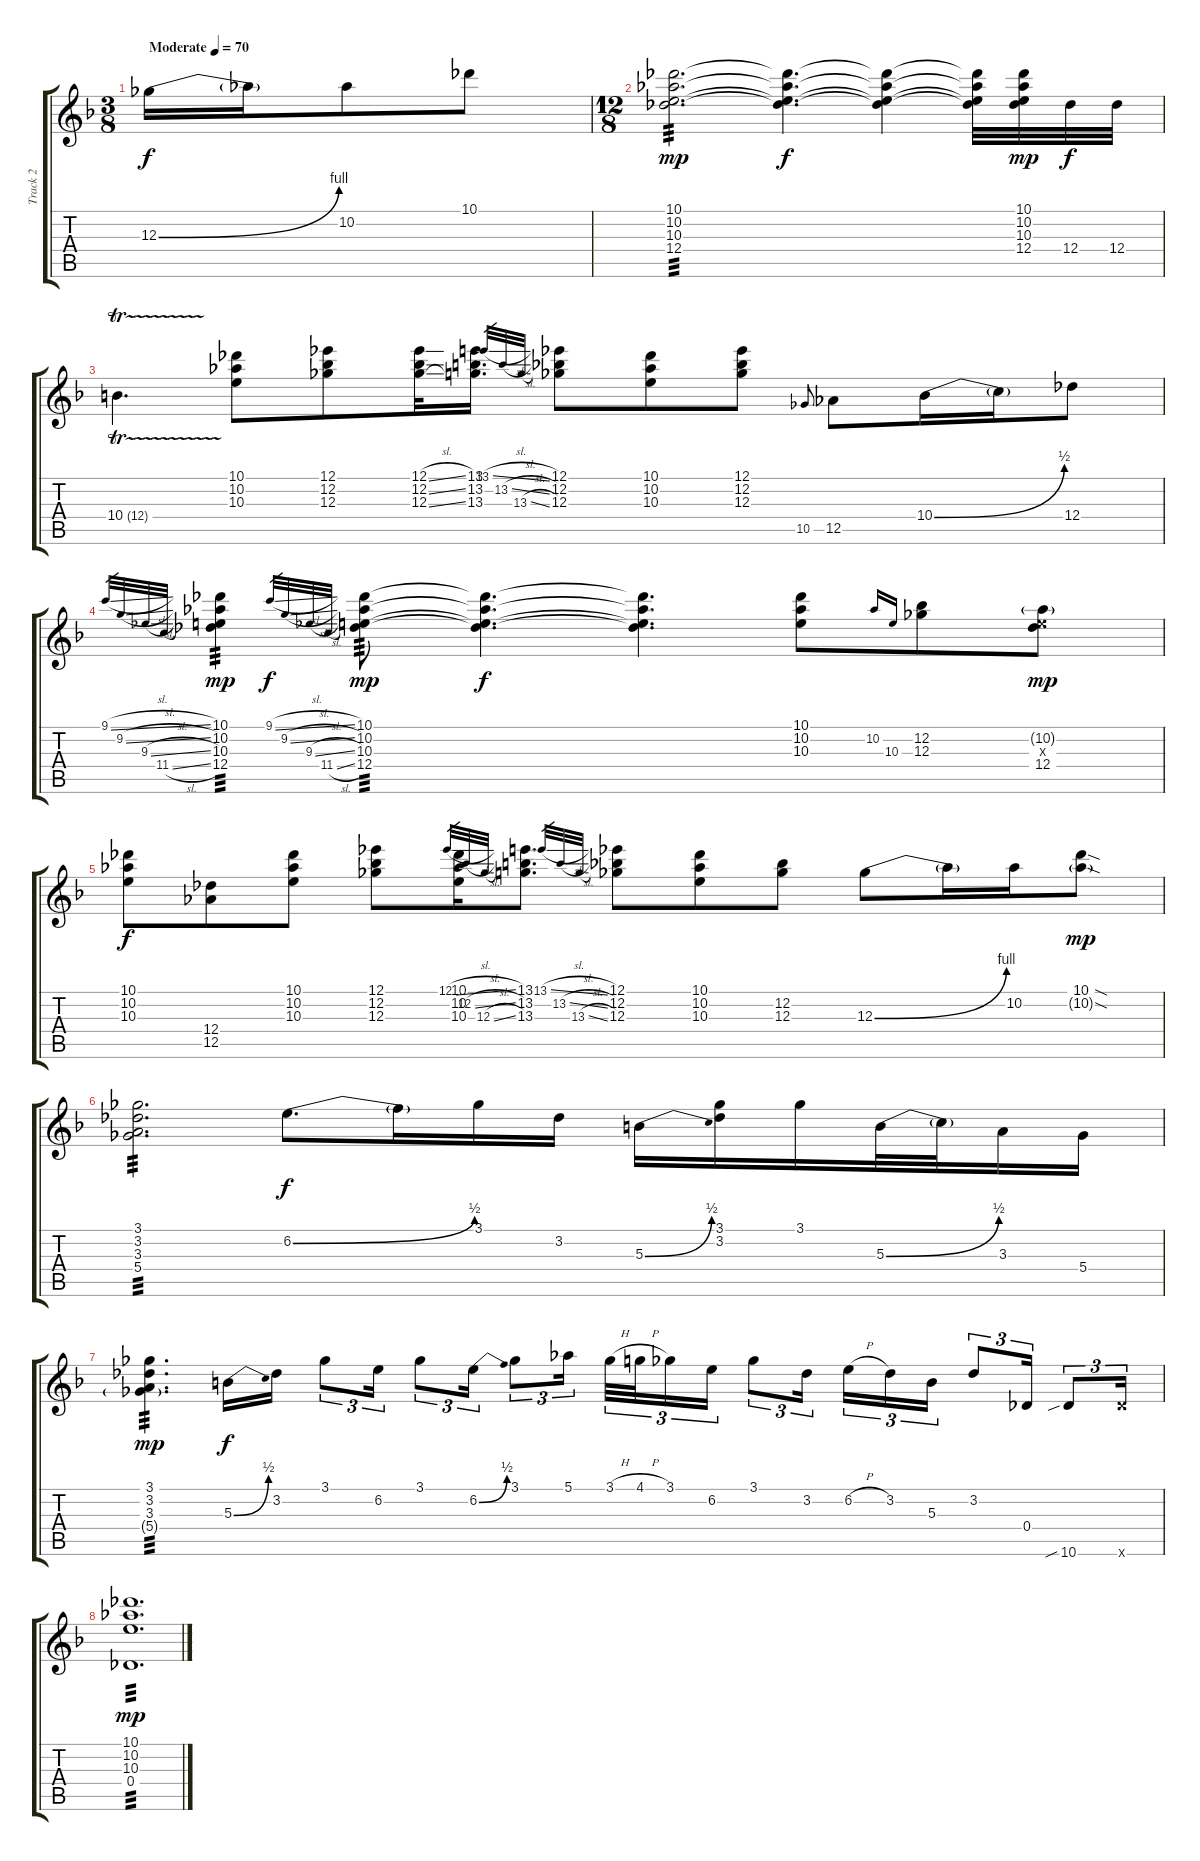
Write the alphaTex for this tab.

\track ("Track 2" "Track 2") {instrument electricguitarjazz}
\staff {score tabs}
\tuning (Eb4 Bb3 Gb3 Db3 Ab2 Eb2) {hide}
\ts (3 8)
\tempo (70 "Moderate")
\clef g2
\ks dminor
12.3{be (bend 0 0 60 4)}.16{dy f instrument electricguitarjazz} 12.3{t}.16 10.2.8 10.1.8 |
\ts (12 8)
(10.1 10.2 10.3 12.4).2{d tp 3 dy mp} (10.1{t} 10.2{t} 10.3{t} 12.4{t}).4{d dy f} (10.1{t} 10.2{t} 10.3{t} 12.4{t}).4 (10.1{t} 10.2{t} 10.3{t} 12.4{t}).32 (10.1 10.2 10.3 12.4).32{dy mp} 12.4.32{dy f} 12.4.32 |
10.4{tr (12 64)}.4{d} (10.1 10.2 10.3).8 (12.1 12.2 12.3).8 (12.1{sl} 12.2{sl} 12.3{sl}).32 (13.1 13.2 13.3).16{d} 13.1{sl}.32{gr} 13.2{sl}.32{gr} 13.3{sl}.32{gr} (12.1 12.2 12.3).8 (10.1 10.2 10.3).8 (12.1 12.2 12.3).8 10.5.8{gr onbeat} 12.5.8 10.4{be (bend 0 0 60 2)}.16 10.4{t}.16 12.4.8 |
9.1{sl}.32{gr} 9.2{sl}.32{gr} 9.3{sl}.32{gr} 11.4{sl}.32{gr} (10.1 10.2 10.3 12.4).4{tp 3 dy mp} 9.1{sl}.32{gr dy f} 9.2{sl}.32{gr} 9.3{sl}.32{gr} 11.4{sl}.32{gr} (10.1 10.2 10.3 12.4).8{tp 3 dy mp} (10.1{t} 10.2{t} 10.3{t} 12.4{t}).4{d dy f} (10.1{t} 10.2{t} 10.3{t} 12.4{t}).4{d} (10.1 10.2 10.3).8 10.2.16{gr onbeat} 10.3.16{gr onbeat} (12.2 12.3).8 (10.2{g} 10.3{x} 12.4).8{dy mp} |
(10.1 10.2 10.3).8{dy f} (12.4 12.5).8 (10.1 10.2 10.3).8 (12.1 12.2 12.3).8 (10.1 10.2 10.3).16 12.1{sl}.32{gr} 12.2{sl}.32{gr} 12.3{sl}.32{gr} (13.1 13.2 13.3).8{d} 13.1{sl}.32{gr} 13.2{sl}.32{gr} 13.3{sl}.32{gr} (12.1 12.2 12.3).8 (10.1 10.2 10.3).8 (12.2 12.3).8 12.3{be (bend 0 0 60 4)}.8 12.3{t}.16 10.2.16 (10.1{sod} 10.2{sod g}).8{dy mp} |
(3.1 3.2 3.3 5.4).2{d tp 3} 6.2{be (bend 0 0 60 2)}.8{d dy f} 6.2{t}.16 3.1.16 3.2.16 5.3{be (bend 0 0 60 2)}.16 (3.1 3.2).16 3.1.16 5.3{be (bend 0 0 60 2)}.32 5.3{t}.32 3.3.16 5.4.16 |
(3.1 3.2 3.3 5.4{g}).4{d tp 3 dy mp} 5.3{be (bend 0 0 60 2)}.16{dy f} 3.2.16 3.1.8{tu (3 2)} 6.2.16{tu (3 2)} 3.1.8{tu (3 2)} 6.2{be (bend 0 0 60 2)}.16{tu (3 2)} 3.1.8{tu (3 2)} 5.1.16{tu (3 2) beam splitsecondary} 3.1{h}.32{tu (3 2)} 4.1{h}.32{tu (3 2)} 3.1.16{tu (3 2)} 6.2.16{tu (3 2)} 3.1.8{tu (3 2)} 3.2.16{tu (3 2)} 6.2{h}.16{tu (3 2)} 3.2.16{tu (3 2)} 5.3.16{tu (3 2)} 3.2.8{tu (3 2)} 0.4.16{tu (3 2)} 10.6{sib}.8{tu (3 2)} 10.6{x}.16{tu (3 2)} |
(10.1 10.2 10.3 0.4).1{d tp 3 dy mp}
